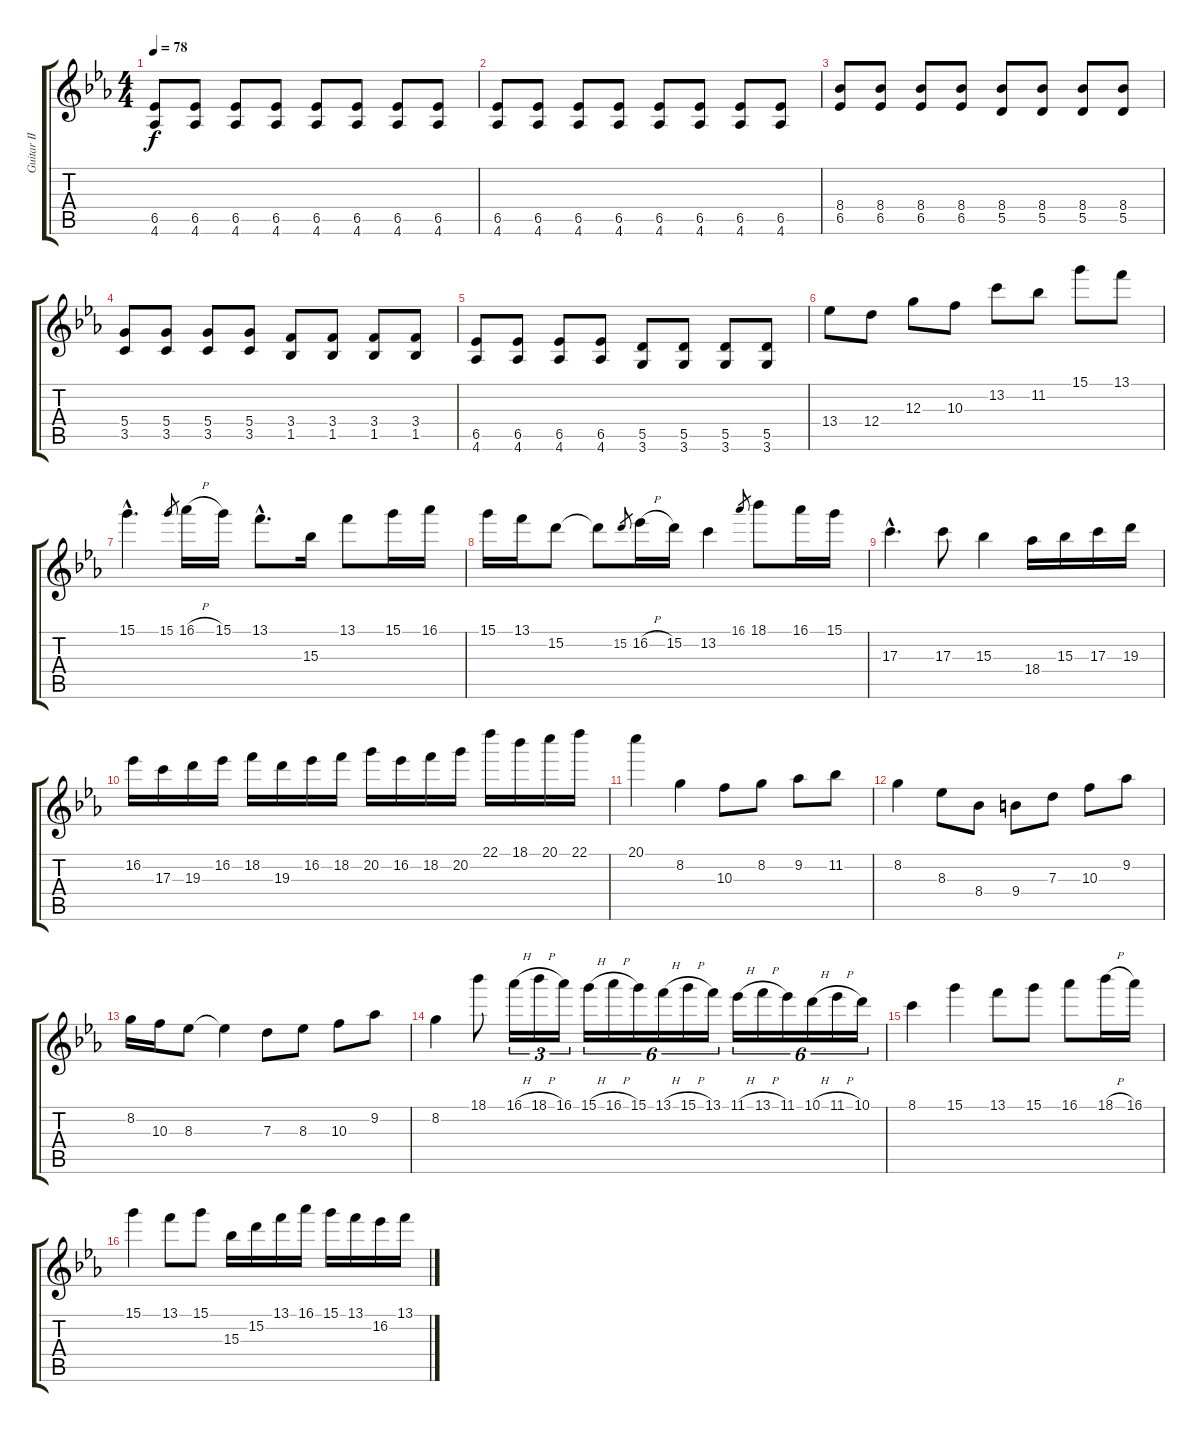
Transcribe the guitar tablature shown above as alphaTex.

\track ("Guitar II" "Guitar II") {instrument overdrivenguitar}
\staff {score tabs}
\tuning (E4 B3 G3 D3 A2 E2) {hide}
\ts (4 4)
\tempo 78
\clef g2
\ks eb
(6.5 4.6).8{dy f} (6.5 4.6).8 (6.5 4.6).8 (6.5 4.6).8 (6.5 4.6).8 (6.5 4.6).8 (6.5 4.6).8 (6.5 4.6).8 |
(6.5 4.6).8 (6.5 4.6).8 (6.5 4.6).8 (6.5 4.6).8 (6.5 4.6).8 (6.5 4.6).8 (6.5 4.6).8 (6.5 4.6).8 |
(8.4 6.5).8 (8.4 6.5).8 (8.4 6.5).8 (8.4 6.5).8 (8.4 5.5).8 (8.4 5.5).8 (8.4 5.5).8 (8.4 5.5).8 |
(5.4 3.5).8 (5.4 3.5).8 (5.4 3.5).8 (5.4 3.5).8 (3.4 1.5).8 (3.4 1.5).8 (3.4 1.5).8 (3.4 1.5).8 |
(6.5 4.6).8 (6.5 4.6).8 (6.5 4.6).8 (6.5 4.6).8 (5.5 3.6).8 (5.5 3.6).8 (5.5 3.6).8 (5.5 3.6).8 |
13.4.8{volume 12} 12.4.8 12.3.8 10.3.8 13.2.8 11.2.8 15.1.8 13.1.8 |
15.1{hac}.4{d} 15.1.8{gr} 16.1{h}.16 15.1.16 13.1{hac}.8{d} 15.3.16 13.1.8 15.1.16 16.1.16 |
15.1.16 13.1.16 15.2.8 15.2{t}.8 15.2.8{gr} 16.2{h}.16 15.2.16 13.2.4 16.1.8{gr} 18.1.8 16.1.16 15.1.16 |
17.3{hac}.4{d} 17.3.8 15.3.4 18.4.16 15.3.16 17.3.16 19.3.16 |
16.2.16 17.3.16 19.3.16 16.2.16 18.2.16 19.3.16 16.2.16 18.2.16 20.2.16 16.2.16 18.2.16 20.2.16 22.1.16 18.1.16 20.1.16 22.1.16 |
20.1.4 8.2.4 10.3.8 8.2.8 9.2.8 11.2.8 |
8.2.4 8.3.8 8.4.8 9.4.8 7.3.8 10.3.8 9.2.8 |
8.2.16 10.3.16 8.3.8 8.3{t}.4 7.3.8 8.3.8 10.3.8 9.2.8 |
8.2.4 18.1.8 16.1{h}.16{tu (3 2)} 18.1{h}.16{tu (3 2)} 16.1.16{tu (3 2)} 15.1{h}.16{tu (6 4)} 16.1{h}.16{tu (6 4)} 15.1.16{tu (6 4)} 13.1{h}.16{tu (6 4)} 15.1{h}.16{tu (6 4)} 13.1.16{tu (6 4)} 11.1{h}.16{tu (6 4)} 13.1{h}.16{tu (6 4)} 11.1.16{tu (6 4)} 10.1{h}.16{tu (6 4)} 11.1{h}.16{tu (6 4)} 10.1.16{tu (6 4)} |
8.1.4 15.1.4 13.1.8 15.1.8 16.1.8 18.1{h}.16 16.1.16 |
15.1.4 13.1.8 15.1.8 15.3.16 15.2.16 13.1.16 16.1.16 15.1.16 13.1.16 16.2.16 13.1.16
